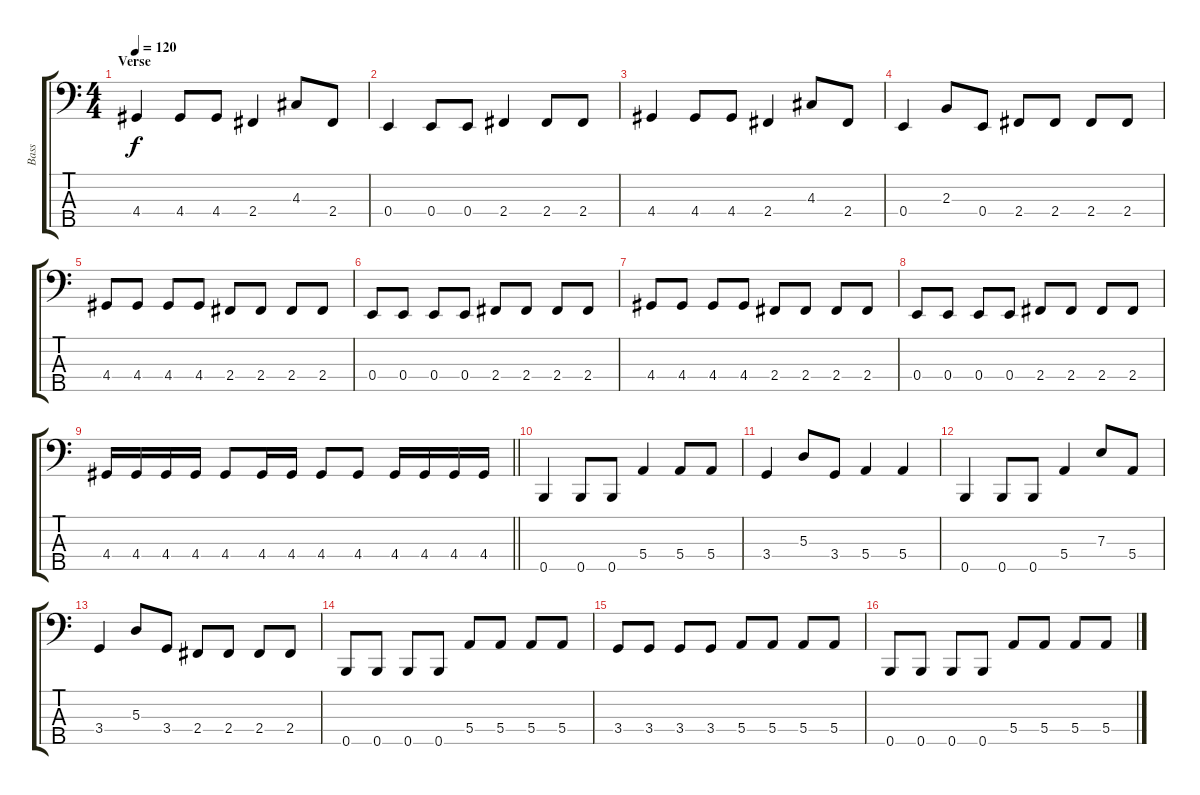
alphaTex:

\track ("Bass" "Bass") {instrument electricbassfinger}
\staff {score tabs}
\tuning (G2 D2 A1 E1 B0) {hide}
\ts (4 4)
\section ("" "Verse")
\tempo 120
\clef f4
\ks c
4.4.4{dy f} 4.4.8 4.4.8 2.4.4 4.3.8 2.4.8 |
0.4.4 0.4.8 0.4.8 2.4.4 2.4.8 2.4.8 |
4.4.4 4.4.8 4.4.8 2.4.4 4.3.8 2.4.8 |
0.4.4 2.3.8 0.4.8 2.4.8 2.4.8 2.4.8 2.4.8 |
4.4.8 4.4.8 4.4.8 4.4.8 2.4.8 2.4.8 2.4.8 2.4.8 |
0.4.8 0.4.8 0.4.8 0.4.8 2.4.8 2.4.8 2.4.8 2.4.8 |
4.4.8 4.4.8 4.4.8 4.4.8 2.4.8 2.4.8 2.4.8 2.4.8 |
0.4.8 0.4.8 0.4.8 0.4.8 2.4.8 2.4.8 2.4.8 2.4.8 |
\barLineRight lightlight
4.4.16 4.4.16 4.4.16 4.4.16 4.4.8 4.4.16 4.4.16 4.4.8 4.4.8 4.4.16 4.4.16 4.4.16 4.4.16 |
\section ("" "")
0.5.4 0.5.8 0.5.8 5.4.4 5.4.8 5.4.8 |
3.4.4 5.3.8 3.4.8 5.4.4 5.4.4 |
0.5.4 0.5.8 0.5.8 5.4.4 7.3.8 5.4.8 |
3.4.4 5.3.8 3.4.8 2.4.8 2.4.8 2.4.8 2.4.8 |
0.5.8 0.5.8 0.5.8 0.5.8 5.4.8 5.4.8 5.4.8 5.4.8 |
3.4.8 3.4.8 3.4.8 3.4.8 5.4.8 5.4.8 5.4.8 5.4.8 |
0.5.8 0.5.8 0.5.8 0.5.8 5.4.8 5.4.8 5.4.8 5.4.8
